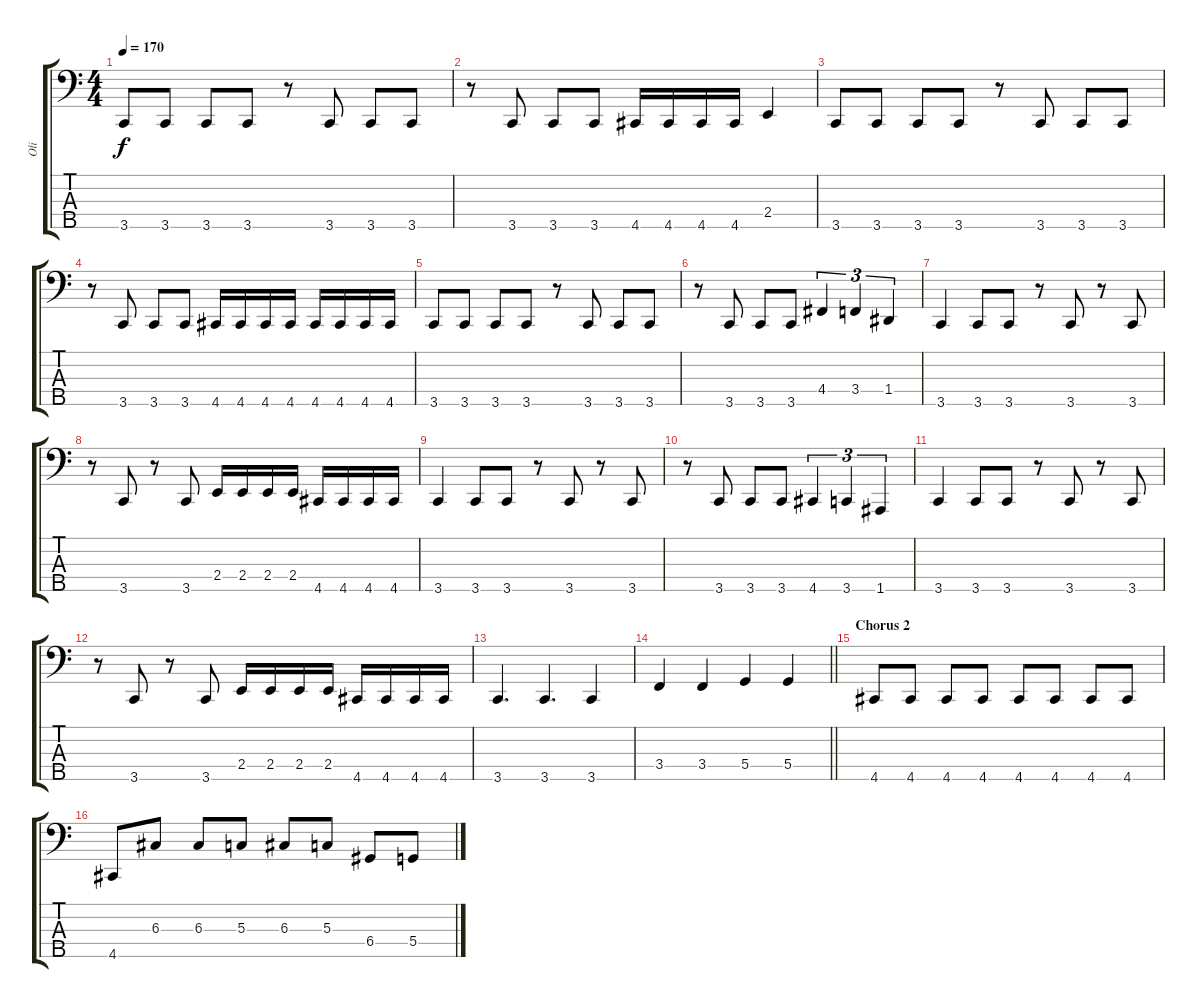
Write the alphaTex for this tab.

\track ("Oli" "Oli") {instrument electricbasspick}
\staff {score tabs}
\tuning (F2 C2 G1 D1 A0) {hide}
\ts (4 4)
\tempo 170
\clef f4
\ks c
3.5.8{dy f} 3.5.8 3.5.8 3.5.8 r.8 3.5.8 3.5.8 3.5.8 |
r.8 3.5.8 3.5.8 3.5.8 4.5.16 4.5.16 4.5.16 4.5.16 2.4.4 |
3.5.8 3.5.8 3.5.8 3.5.8 r.8 3.5.8 3.5.8 3.5.8 |
r.8 3.5.8 3.5.8 3.5.8 4.5.16 4.5.16 4.5.16 4.5.16 4.5.16 4.5.16 4.5.16 4.5.16 |
3.5.8 3.5.8 3.5.8 3.5.8 r.8 3.5.8 3.5.8 3.5.8 |
r.8 3.5.8 3.5.8 3.5.8 4.4.4{tu (3 2)} 3.4.4{tu (3 2)} 1.4.4{tu (3 2)} |
3.5.4 3.5.8 3.5.8 r.8 3.5.8 r.8 3.5.8 |
r.8 3.5.8 r.8 3.5.8 2.4.16 2.4.16 2.4.16 2.4.16 4.5.16 4.5.16 4.5.16 4.5.16 |
3.5.4 3.5.8 3.5.8 r.8 3.5.8 r.8 3.5.8 |
r.8 3.5.8 3.5.8 3.5.8 4.5.4{tu (3 2)} 3.5.4{tu (3 2)} 1.5.4{tu (3 2)} |
3.5.4 3.5.8 3.5.8 r.8 3.5.8 r.8 3.5.8 |
r.8 3.5.8 r.8 3.5.8 2.4.16 2.4.16 2.4.16 2.4.16 4.5.16 4.5.16 4.5.16 4.5.16 |
3.5.4{d} 3.5.4{d} 3.5.4 |
\barLineRight lightlight
3.4.4 3.4.4 5.4.4 5.4.4 |
\section ("" "Chorus 2")
4.5.8 4.5.8 4.5.8 4.5.8 4.5.8 4.5.8 4.5.8 4.5.8 |
4.5.8 6.3.8 6.3.8 5.3.8 6.3.8 5.3.8 6.4.8 5.4.8
